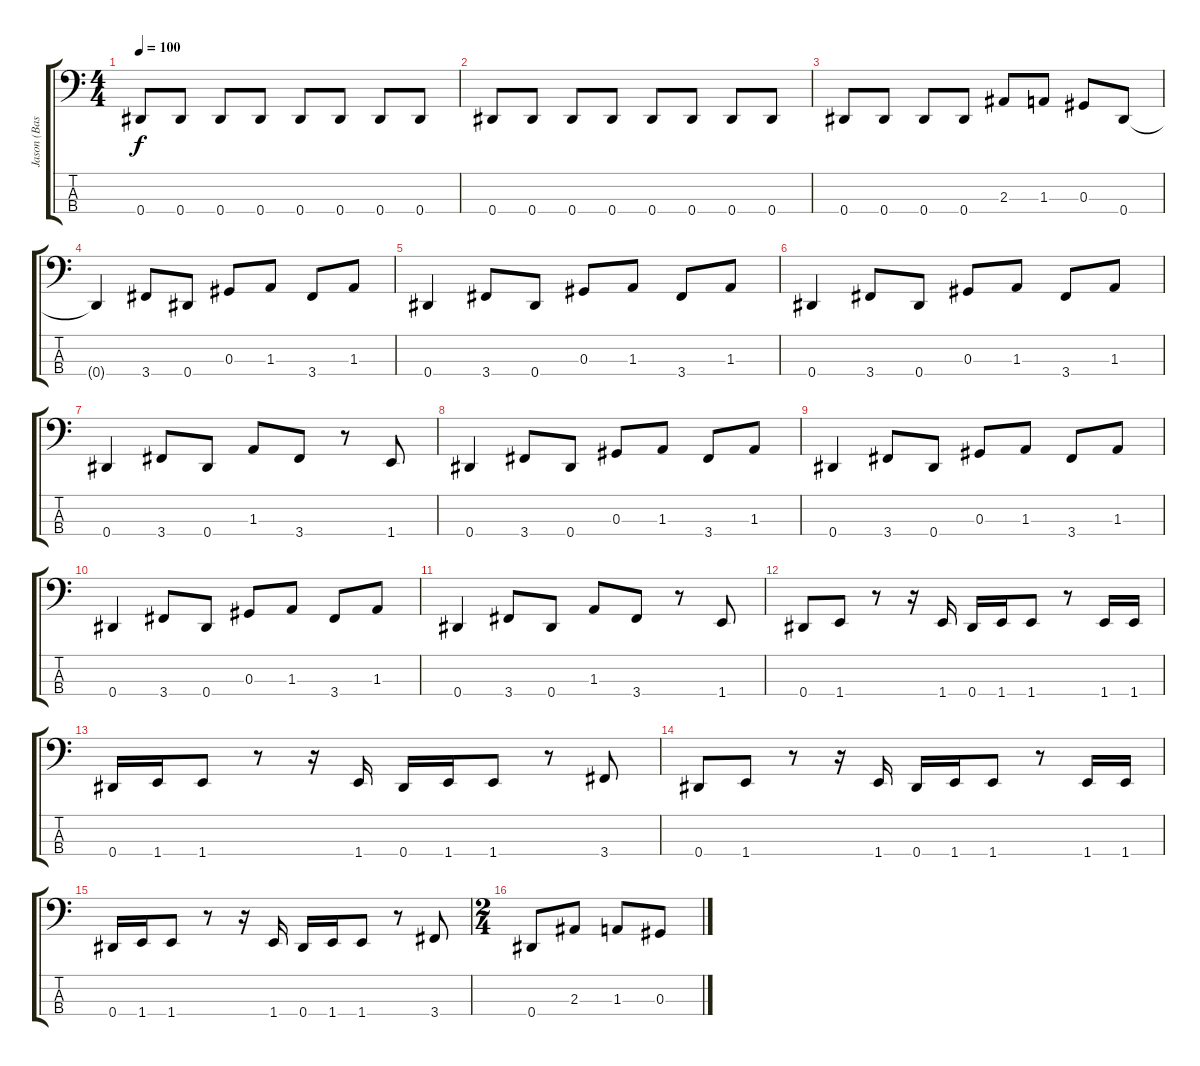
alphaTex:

\track ("Jason (Bass)" "Jason (Bas") {instrument electricbasspick}
\staff {score tabs}
\tuning (Gb2 Db2 Ab1 Eb1) {hide}
\ts (4 4)
\tempo 100
\clef f4
\ks c
0.4.8{dy f} 0.4.8 0.4.8 0.4.8 0.4.8 0.4.8 0.4.8 0.4.8 |
0.4.8 0.4.8 0.4.8 0.4.8 0.4.8 0.4.8 0.4.8 0.4.8 |
0.4.8 0.4.8 0.4.8 0.4.8 2.3.8 1.3.8 0.3.8 0.4.8 |
0.4{t}.4 3.4.8 0.4.8 0.3.8 1.3.8 3.4.8 1.3.8 |
0.4.4 3.4.8 0.4.8 0.3.8 1.3.8 3.4.8 1.3.8 |
0.4.4 3.4.8 0.4.8 0.3.8 1.3.8 3.4.8 1.3.8 |
0.4.4 3.4.8 0.4.8 1.3.8 3.4.8 r.8 1.4.8 |
0.4.4 3.4.8 0.4.8 0.3.8 1.3.8 3.4.8 1.3.8 |
0.4.4 3.4.8 0.4.8 0.3.8 1.3.8 3.4.8 1.3.8 |
0.4.4 3.4.8 0.4.8 0.3.8 1.3.8 3.4.8 1.3.8 |
0.4.4 3.4.8 0.4.8 1.3.8 3.4.8 r.8 1.4.8 |
0.4.8 1.4.8 r.8 r.16 1.4.16 0.4.16 1.4.16 1.4.8 r.8 1.4.16 1.4.16 |
0.4.16 1.4.16 1.4.8 r.8 r.16 1.4.16 0.4.16 1.4.16 1.4.8 r.8 3.4.8 |
0.4.8 1.4.8 r.8 r.16 1.4.16 0.4.16 1.4.16 1.4.8 r.8 1.4.16 1.4.16 |
0.4.16 1.4.16 1.4.8 r.8 r.16 1.4.16 0.4.16 1.4.16 1.4.8 r.8 3.4.8 |
\ts (2 4)
0.4.8 2.3.8 1.3.8 0.3.8
